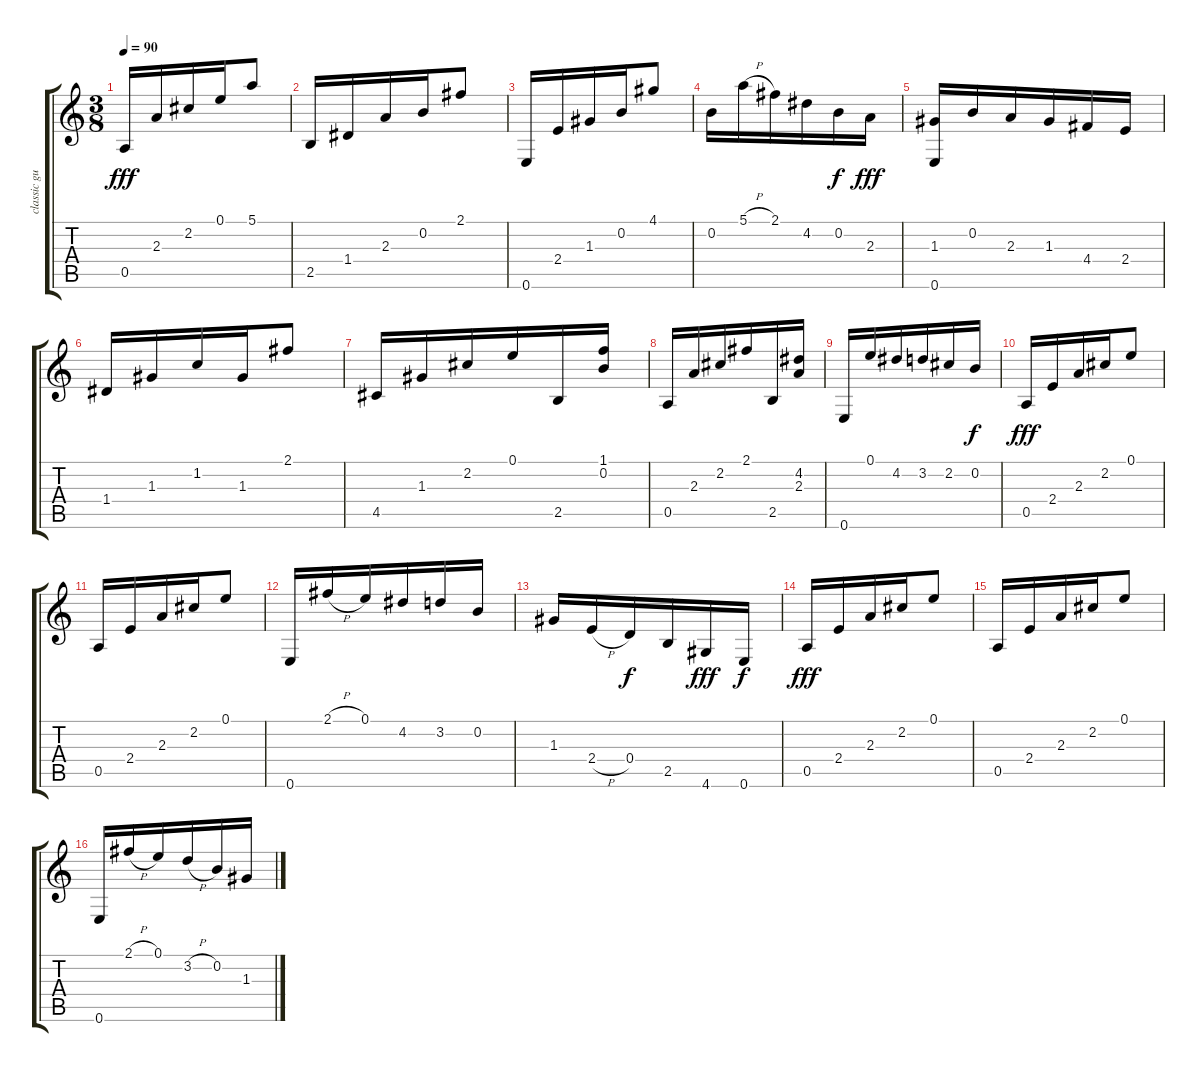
\track ("classic guitar" "classic gu") {instrument acousticguitarnylon}
\staff {score tabs}
\tuning (E4 B3 G3 D3 A2 E2) {hide}
\ts (3 8)
\tempo 90
\clef g2
\ks c
0.5.16{dy fff} 2.3.16 2.2.16 0.1.16 5.1.8 |
2.5.16 1.4.16 2.3.16 0.2.16 2.1.8 |
0.6.16 2.4.16 1.3.16 0.2.16 4.1.8 |
0.2.16 5.1{h}.16 2.1.16 4.2.16 0.2.16{dy f} 2.3.16{dy fff} |
(1.3 0.6).16 0.2.16 2.3.16 1.3.16 4.4.16 2.4.16 |
1.4.16 1.3.16 1.2.16 1.3.16 2.1.8 |
4.5.16 1.3.16 2.2.16 0.1.16 2.5.16 (1.1 0.2).16 |
0.5.16 2.3.16 2.2.16 2.1.16 2.5.16 (4.2 2.3).16 |
0.6.16 0.1.16 4.2.16 3.2.16 2.2.16 0.2.16{dy f} |
0.5.16{dy fff} 2.4.16 2.3.16 2.2.16 0.1.8 |
0.5.16 2.4.16 2.3.16 2.2.16 0.1.8 |
0.6.16 2.1{h}.16 0.1.16 4.2.16 3.2.16 0.2.16 |
1.3.16 2.4{h}.16 0.4.16{dy f} 2.5.16 4.6.16{dy fff} 0.6.16{dy f} |
0.5.16{dy fff} 2.4.16 2.3.16 2.2.16 0.1.8 |
0.5.16 2.4.16 2.3.16 2.2.16 0.1.8 |
0.6.16 2.1{h}.16 0.1.16 3.2{h}.16 0.2.16 1.3.16
